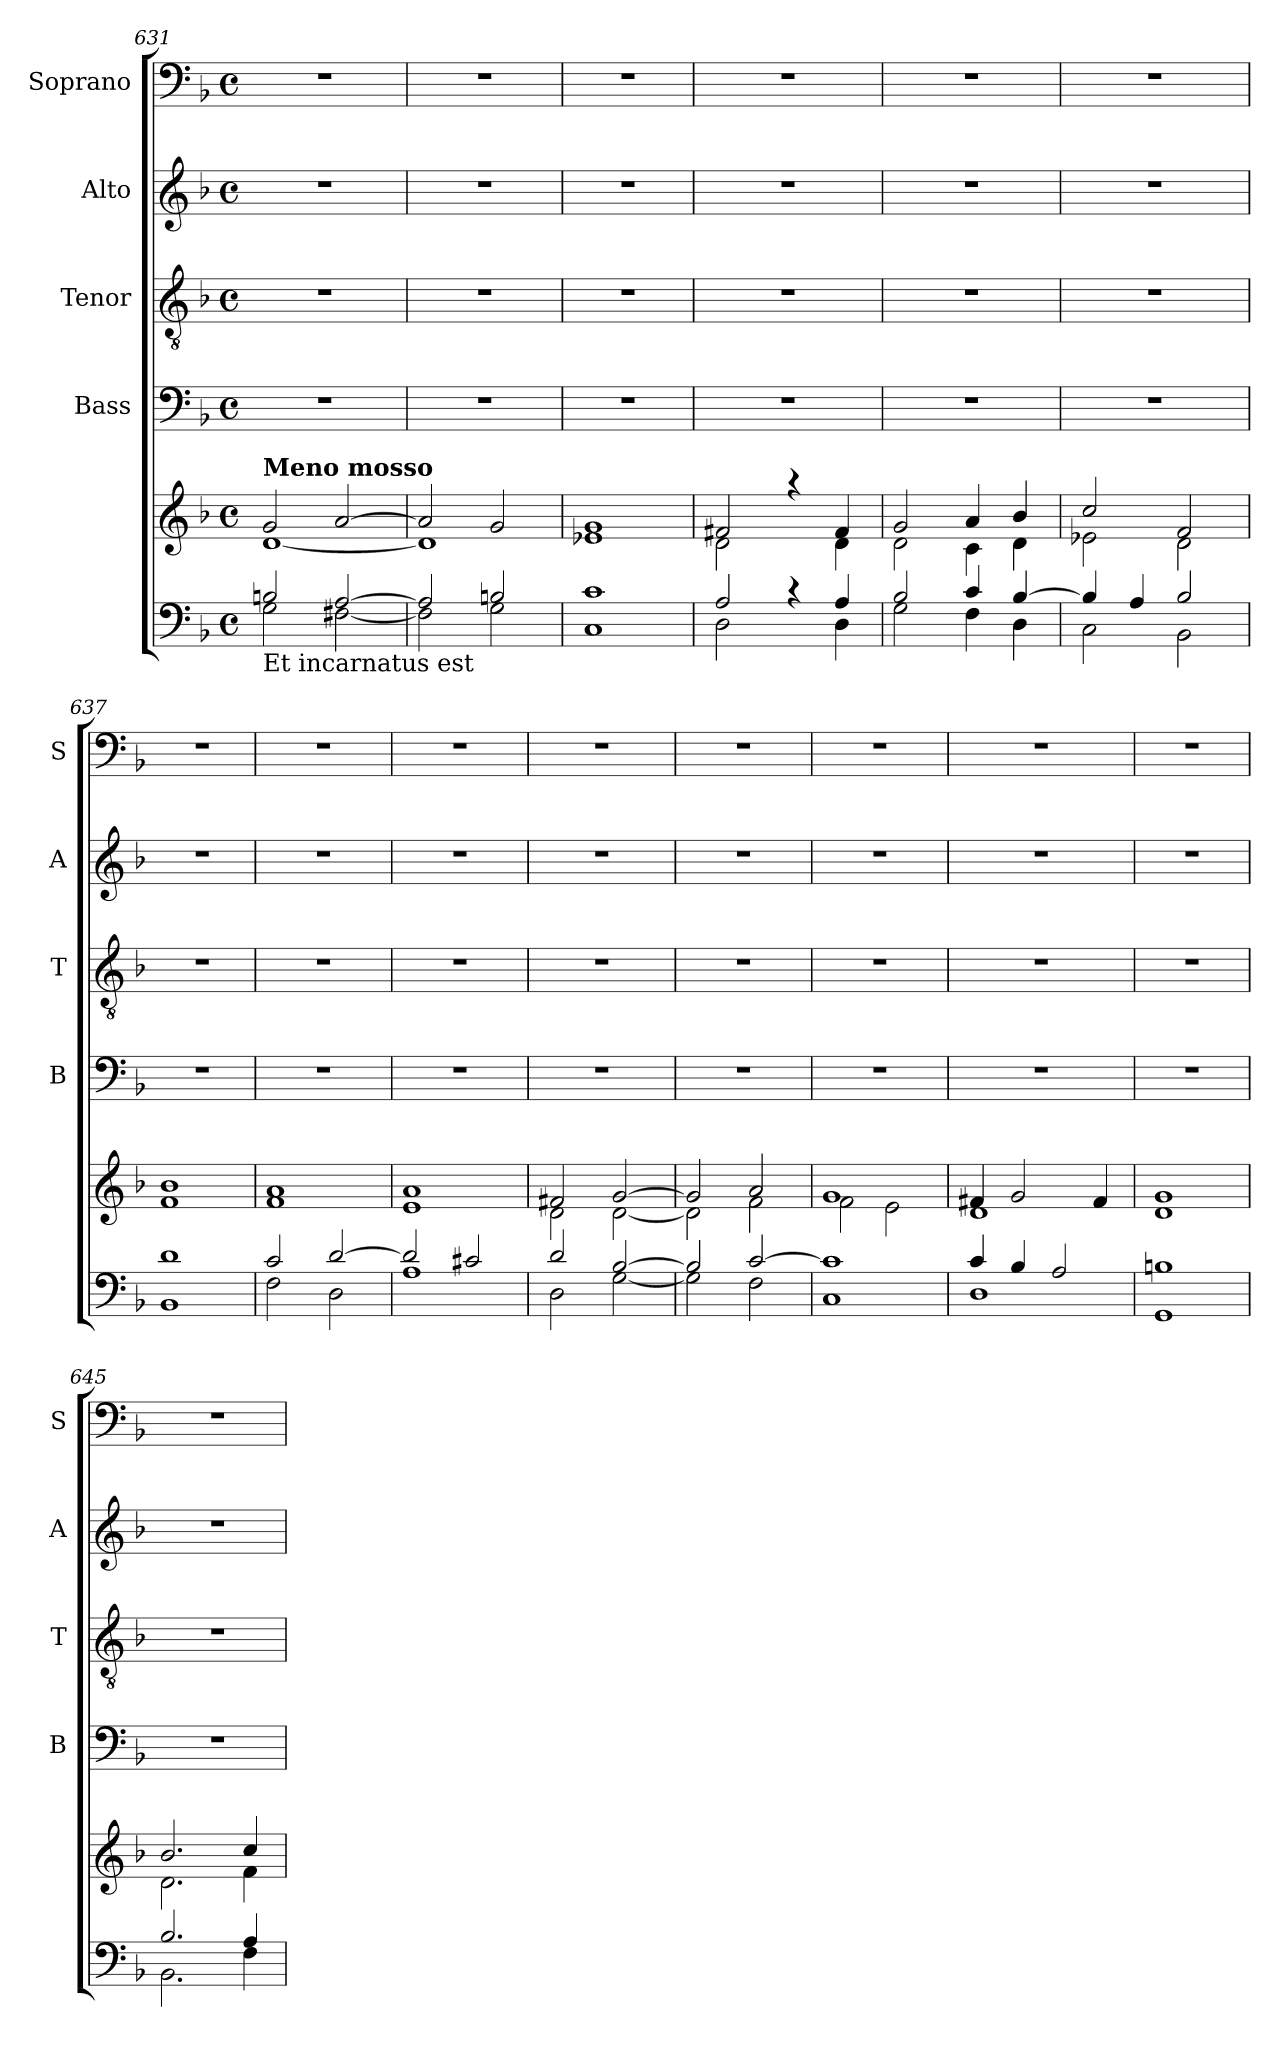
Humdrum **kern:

**kern	**kern	**kern	**kern	**kern	**kern
*part6	*part5	*part4	*part3	*part2	*part1
*staff6	*staff5	*staff4	*staff3	*staff2	*staff1
*	*	*I"Bass	*I"Tenor	*I"Alto	*I"Soprano
*	*	*I'B	*I'T	*I'A	*I'S
!!LO:LB:g=z
*clefF4	*clefG2	*clefF4	*clefGv2	*clefG2	*clefF4
*k[b-]	*k[b-]	*k[b-]	*k[b-]	*k[b-]	*k[b-]
*F:	*F:	*F:	*F:	*F:	*F:
*M4/4	*M4/4	*M4/4	*M4/4	*M4/4	*M4/4
*met(c)	*met(c)	*met(c)	*met(c)	*met(c)	*met(c)
=631	=631	=631	=631	=631	=631
*^	*^	*	*	*	*
!	!	!LO:TX:a:B:t=Meno mosso	!	!	!	!	!
!LO:TX:b:t=Et incarnatus est	!	!	!	!	!	!	!
2Bn/	2G\	2g/	[<1d	1r	1r	1r	1r
[>2A/	[<2F#X\	[>2a/	.	.	.	.	.
=632	=632	=632	=632	=632	=632	=632	=632
2A/]	2F#\]	2a/]	1d]	1r	1r	1r	1r
2Bn/	2G\	2g/	.	.	.	.	.
*v	*v	*	*	*	*	*	*
*	*v	*v	*	*	*	*
=633	=633	=633	=633	=633	=633
1C 1c	1e-X 1g	1r	1r	1r	1r
=634	=634	=634	=634	=634	=634
*^	*^	*	*	*	*
2A/	2D\	2f#X/	2d\	1r	1r	1r	1r
4rc	4ryy	4raa	4ryy	.	.	.	.
4A/	4D\	4f#/	4d\	.	.	.	.
=635	=635	=635	=635	=635	=635	=635	=635
2B-/	2G\	2g/	2d\	1r	1r	1r	1r
4c/	4F\	4a/	4c\	.	.	.	.
[>4B-/	4D\	4b-/	4d\	.	.	.	.
=636	=636	=636	=636	=636	=636	=636	=636
4B-/]	2C\	2cc/	2e-X\	1r	1r	1r	1r
4A/	.	.	.	.	.	.	.
2B-/	2BB-\	2f/	2d\	.	.	.	.
*v	*v	*	*	*	*	*	*
*	*v	*v	*	*	*	*
=637	=637	=637	=637	=637	=637
1BB- 1d	1f 1b-	1r	1r	1r	1r
!!LO:LB:g=z
=638	=638	=638	=638	=638	=638
*^	*	*	*	*	*
2c/	2F\	1f 1a	1r	1r	1r	1r
[>2d/	2D\	.	.	.	.	.
=639	=639	=639	=639	=639	=639	=639
2d/]	1A	1e 1a	1r	1r	1r	1r
2c#X/	.	.	.	.	.	.
=640	=640	=640	=640	=640	=640	=640
*	*	*^	*	*	*	*
2d/	2D\	2f#X/	2d\	1r	1r	1r	1r
[>2B-/	[<2G\	[>2g/	[<2d\	.	.	.	.
=641	=641	=641	=641	=641	=641	=641	=641
2B-/]	2G\]	2g/]	2d\]	1r	1r	1r	1r
[>2c/	2F\	2a/	2f\	.	.	.	.
*v	*v	*	*	*	*	*	*
=642	=642	=642	=642	=642	=642	=642
1C 1c]	1g	2f\	1r	1r	1r	1r
.	.	2e\	.	.	.	.
=643	=643	=643	=643	=643	=643	=643
*^	*	*	*	*	*	*
4c/	1D	4f#X/	1d	1r	1r	1r	1r
4B-/	.	2g/	.	.	.	.	.
2A/	.	.	.	.	.	.	.
.	.	(4f#/	.	.	.	.	.
*v	*v	*	*	*	*	*	*
*	*v	*v	*	*	*	*
!!LO:PB:g=z
=644	=644	=644	=644	=644	=644
1GG 1Bn	1d 1g	1r	1r	1r	1r
=645	=645	=645	=645	=645	=645
*^	*^	*	*	*	*
2.B-/	2.BB-\	2.b-/	2.d\	1r	1r	1r	1r
4A/	4F\	4cc/	4f\	.	.	.	.
*v	*v	*	*	*	*	*	*
*	*v	*v	*	*	*	*
=	=	=	=	=	=
*-	*-	*-	*-	*-	*-
